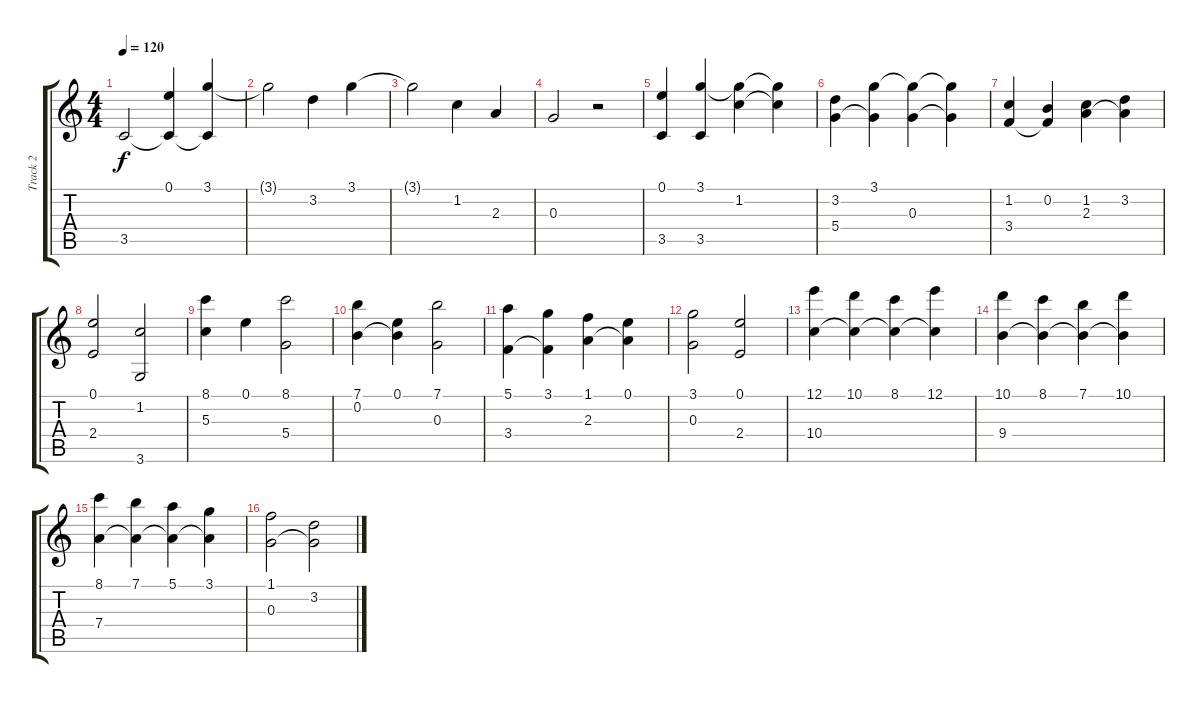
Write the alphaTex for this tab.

\track ("Track 2" "Track 2") {instrument acousticguitarnylon}
\staff {score tabs}
\tuning (E4 B3 G3 D3 A2 E2) {hide}
\ts (4 4)
\tempo 120
\clef g2
\ks c
3.5.2{dy f} (0.1 3.5{t}).4 (3.1 3.5{t}).4 |
3.1{t}.2 3.2.4 3.1.4 |
3.1{t}.2 1.2.4 2.3.4 |
0.3.2 r.2 |
(0.1 3.5).4 (3.1 3.5).4 (3.1{t} 1.2).4 (3.1{t} 1.2{t}).4 |
(3.2 5.4).4 (3.1 5.4{t}).4 (3.1{t} 0.3).4 (3.1{t} 0.3{t}).4 |
(1.2 3.4).4 (0.2 3.4{t}).4 (1.2 2.3).4 (3.2 2.3{t}).4 |
(0.1 2.4).2 (1.2 3.6).2 |
(8.1 5.3).4 0.1.4 (8.1 5.4).2 |
(7.1 0.2).4 (0.1 0.2{t}).4 (7.1 0.3).2 |
(5.1 3.4).4 (3.1 3.4{t}).4 (1.1 2.3).4 (0.1 2.3{t}).4 |
(3.1 0.3).2 (0.1 2.4).2 |
(12.1 10.4).4 (10.1 10.4{t}).4 (8.1 10.4{t}).4 (12.1 10.4{t}).4 |
(10.1 9.4).4 (8.1 9.4{t}).4 (7.1 9.4{t}).4 (10.1 9.4{t}).4 |
(8.1 7.4).4 (7.1 7.4{t}).4 (5.1 7.4{t}).4 (3.1 7.4{t}).4 |
(1.1 0.3).2 (3.2 0.3{t}).2
